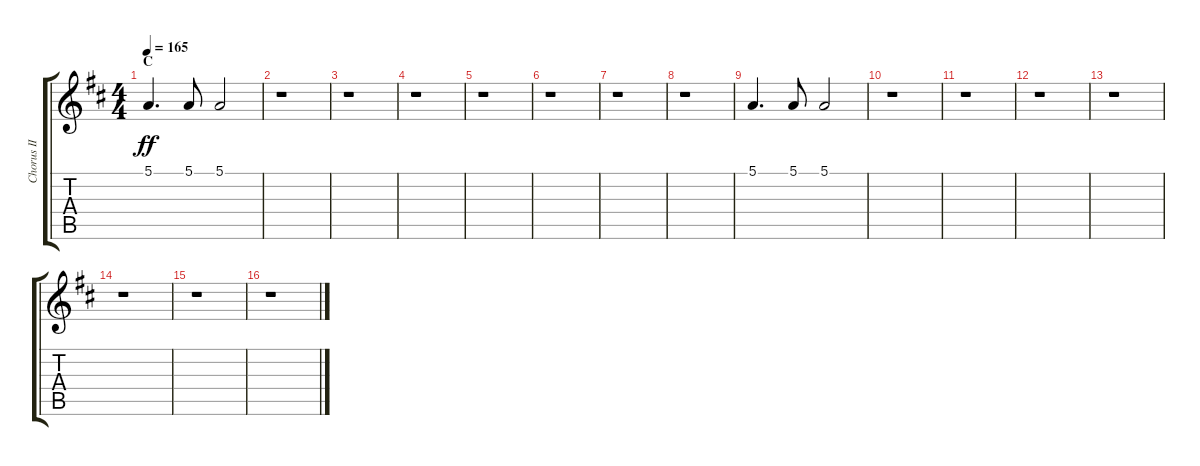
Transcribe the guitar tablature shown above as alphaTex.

\track ("Chorus II" "Chorus II") {instrument voiceoohs}
\staff {score tabs}
\tuning (E4 B3 G3 D3 A2 E2) {hide}
\ts (4 4)
\section ("" "C")
\tempo 165
\clef g2
\ks d
5.1.4{d dy ff} 5.1.8 5.1.2 |
r.1 |
r.1 |
r.1 |
r.1 |
r.1 |
r.1 |
r.1 |
5.1.4{d} 5.1.8 5.1.2 |
r.1 |
r.1 |
r.1 |
r.1 |
r.1 |
r.1 |
r.1
